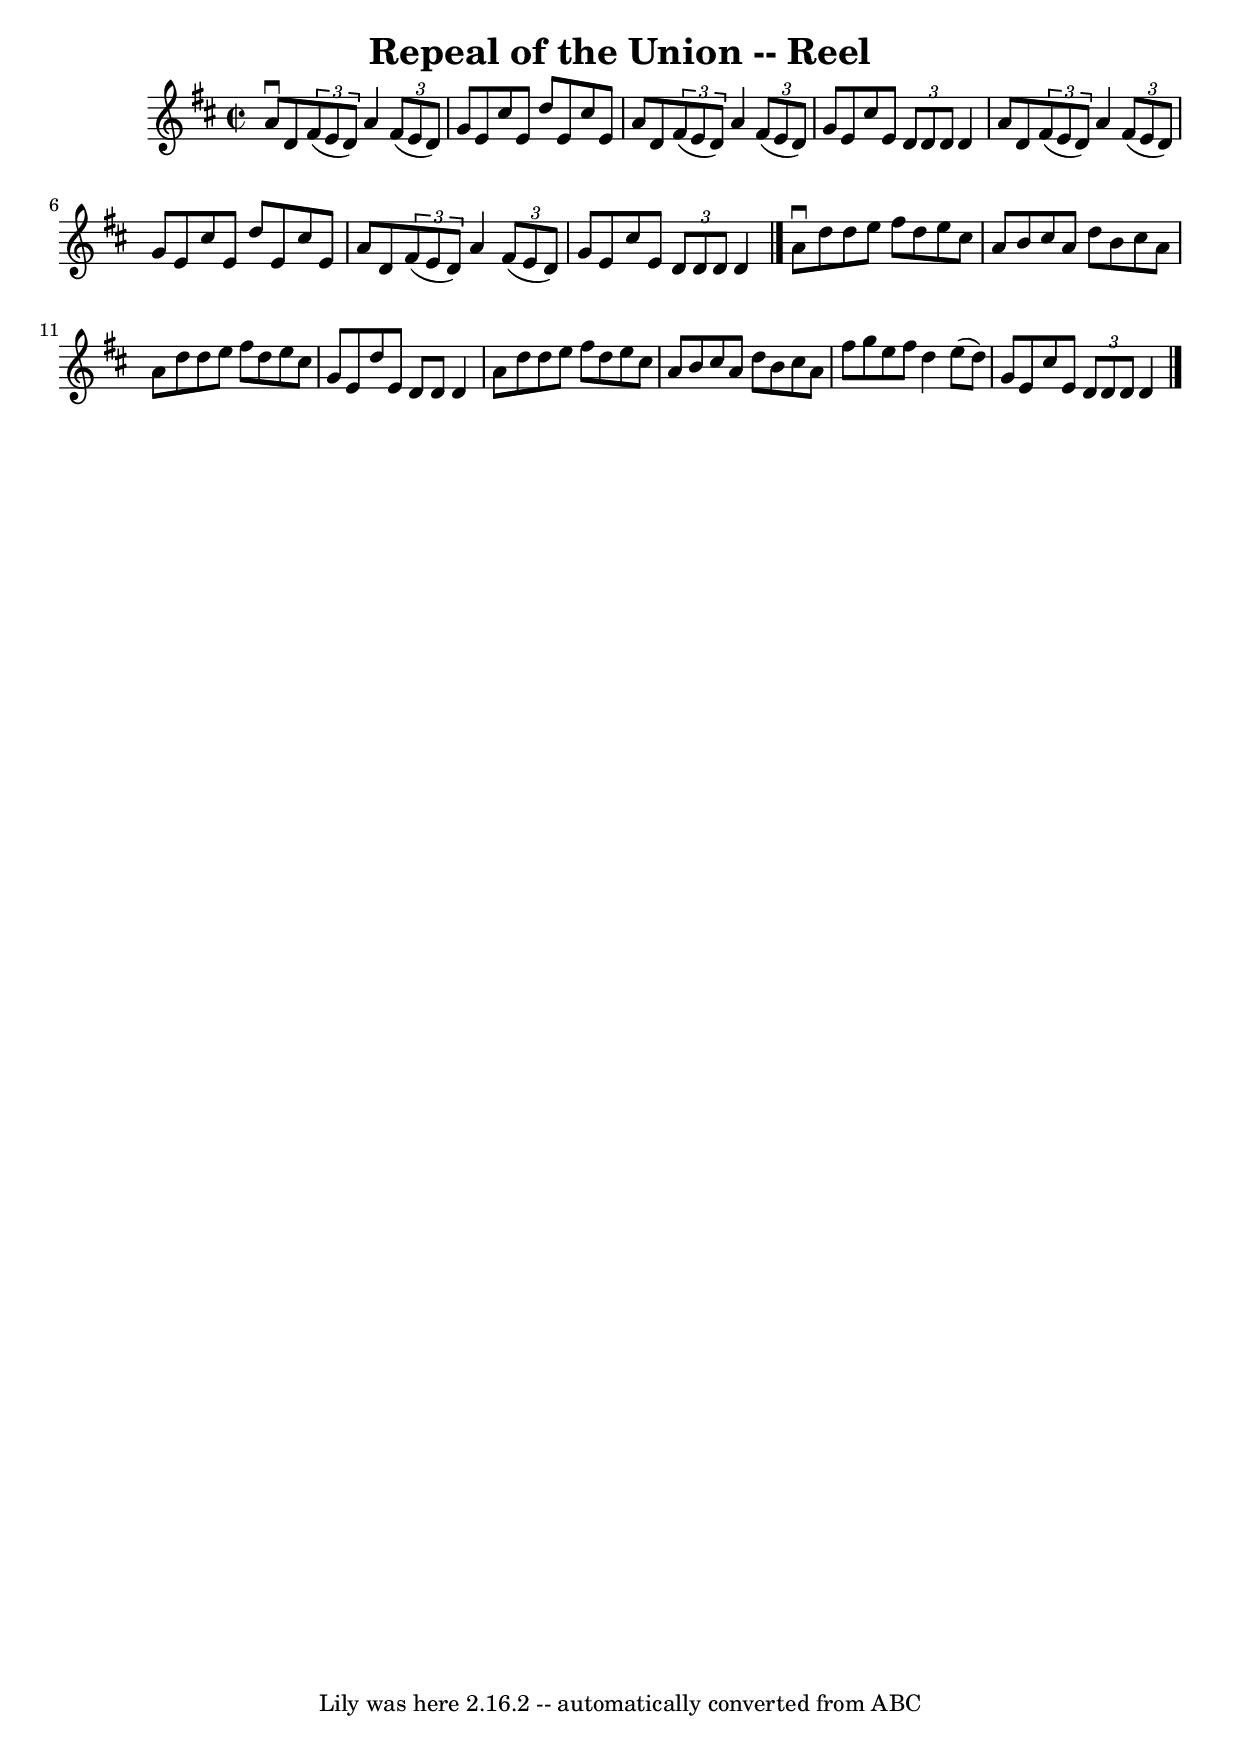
\version "2.16.2"
\include "Mammoth.ily"
\header {
  %% book = "Ryan's Mammoth Collection"
  crossRefNumber = "1"
  footnotes = "\\\\388"
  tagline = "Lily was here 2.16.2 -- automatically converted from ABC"
  title = "Repeal of the Union -- Reel"

}
voicedefault =  {


  \override Staff.TimeSignature #'style = #'C
  \time 2/2 
  \key d \major
  a'8^\downbow d'8    \times 2/3 { fis'8 (e'8  
				   d'8) 
				 } a'4    \times 2/3 { fis'8 (e'8 d'8) 
						     }   |
  g'8 
  e'8 cis''8 e'8 d''8 e'8 cis''8 e'8    |
  a'8    
  d'8    \times 2/3 { fis'8 (e'8 d'8) 
		    } a'4    \times 2/3 { fis'8 
					  (e'8 d'8) 
					}   |
  g'8 e'8 cis''8 e'8    \times 2/3 {   
    d'8 d'8 d'8  
  } d'4    |
  a'8 d'8    \times 2/3 { fis'8 (
			  e'8 d'8) 
			} a'4    \times 2/3 { fis'8 (e'8 d'8) 
					    }   
  |
  g'8 e'8 cis''8 e'8 d''8 e'8 cis''8 e'8    
  |
  a'8 d'8    \times 2/3 { fis'8 (e'8 d'8) 
			} a'4    
  \times 2/3 { fis'8 (e'8 d'8) 
	     }   |
  g'8 e'8 cis''8    
  e'8    \times 2/3 { d'8 d'8 d'8  
		    } d'4    \bar "|." a'8^\downbow 
  d''8 d''8 e''8 fis''8 d''8 e''8 cis''8    |
  a'8    
  b'8 cis''8 a'8 d''8 b'8 cis''8 a'8    |
  a'8 d''8  
  d''8 e''8 fis''8 d''8 e''8 cis''8    |
  g'8 e'8    
  d''8 e'8 d'8 d'8 d'4    |
  a'8 d''8 d''8 e''8    
  fis''8 d''8 e''8 cis''8    |
  a'8 b'8 cis''8 a'8    
  d''8 b'8 cis''8 a'8    |
  fis''8 g''8 e''8 fis''8    
  d''4 e''8 (d''8)   |
  g'8 e'8 cis''8 e'8    
  \times 2/3 { d'8 d'8 d'8  
	     } d'4    \bar "|."   

}

\score{
  <<

    \context Staff="default"
    {
      \voicedefault 
      
    }

  >>
  \layout {
    
  }
  \midi {
  }

}
